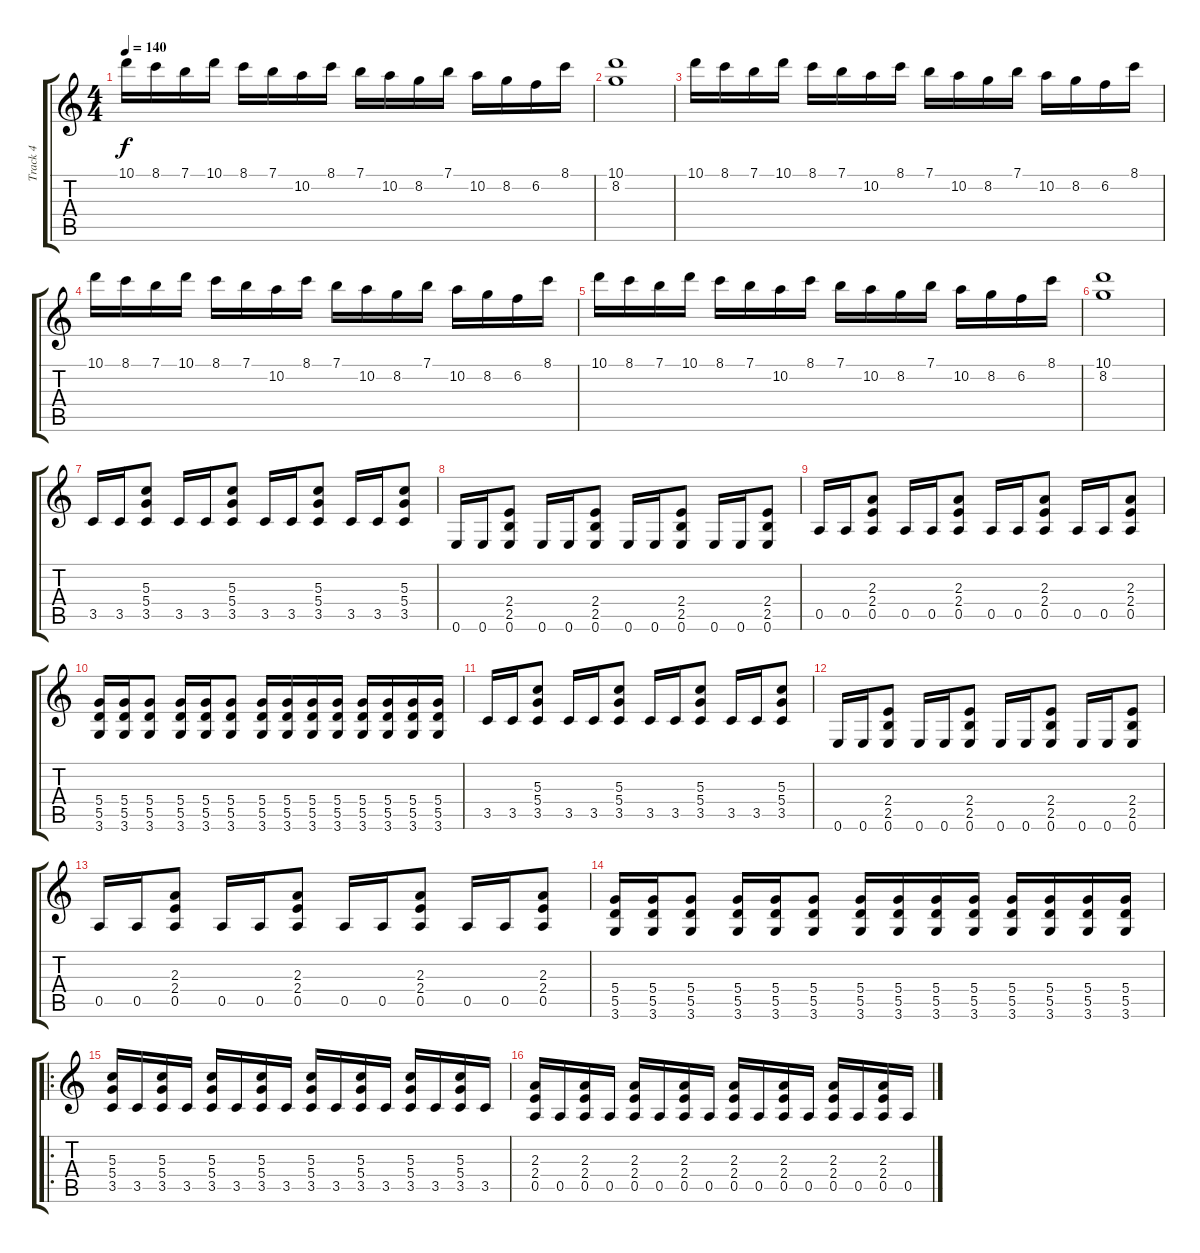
\track ("Track 4" "Track 4") {instrument distortionguitar}
\staff {score tabs}
\tuning (E4 B3 G3 D3 A2 E2) {hide}
\ts (4 4)
\tempo 140
\clef g2
\ks c
10.1.16{dy f} 8.1.16 7.1.16 10.1.16 8.1.16 7.1.16 10.2.16 8.1.16 7.1.16 10.2.16 8.2.16 7.1.16 10.2.16 8.2.16 6.2.16 8.1.16 |
(10.1 8.2).1 |
10.1.16 8.1.16 7.1.16 10.1.16 8.1.16 7.1.16 10.2.16 8.1.16 7.1.16 10.2.16 8.2.16 7.1.16 10.2.16 8.2.16 6.2.16 8.1.16 |
10.1.16 8.1.16 7.1.16 10.1.16 8.1.16 7.1.16 10.2.16 8.1.16 7.1.16 10.2.16 8.2.16 7.1.16 10.2.16 8.2.16 6.2.16 8.1.16 |
10.1.16 8.1.16 7.1.16 10.1.16 8.1.16 7.1.16 10.2.16 8.1.16 7.1.16 10.2.16 8.2.16 7.1.16 10.2.16 8.2.16 6.2.16 8.1.16 |
(10.1 8.2).1 |
3.5.16 3.5.16 (5.3 5.4 3.5).8 3.5.16 3.5.16 (5.3 5.4 3.5).8 3.5.16 3.5.16 (5.3 5.4 3.5).8 3.5.16 3.5.16 (5.3 5.4 3.5).8 |
0.6.16 0.6.16 (2.4 2.5 0.6).8 0.6.16 0.6.16 (2.4 2.5 0.6).8 0.6.16 0.6.16 (2.4 2.5 0.6).8 0.6.16 0.6.16 (2.4 2.5 0.6).8 |
0.5.16 0.5.16 (2.3 2.4 0.5).8 0.5.16 0.5.16 (2.3 2.4 0.5).8 0.5.16 0.5.16 (2.3 2.4 0.5).8 0.5.16 0.5.16 (2.3 2.4 0.5).8 |
(5.4 5.5 3.6).16 (5.4 5.5 3.6).16 (5.4 5.5 3.6).8 (5.4 5.5 3.6).16 (5.4 5.5 3.6).16 (5.4 5.5 3.6).8 (5.4 5.5 3.6).16 (5.4 5.5 3.6).16 (5.4 5.5 3.6).16 (5.4 5.5 3.6).16 (5.4 5.5 3.6).16 (5.4 5.5 3.6).16 (5.4 5.5 3.6).16 (5.4 5.5 3.6).16 |
3.5.16 3.5.16 (5.3 5.4 3.5).8 3.5.16 3.5.16 (5.3 5.4 3.5).8 3.5.16 3.5.16 (5.3 5.4 3.5).8 3.5.16 3.5.16 (5.3 5.4 3.5).8 |
0.6.16 0.6.16 (2.4 2.5 0.6).8 0.6.16 0.6.16 (2.4 2.5 0.6).8 0.6.16 0.6.16 (2.4 2.5 0.6).8 0.6.16 0.6.16 (2.4 2.5 0.6).8 |
0.5.16 0.5.16 (2.3 2.4 0.5).8 0.5.16 0.5.16 (2.3 2.4 0.5).8 0.5.16 0.5.16 (2.3 2.4 0.5).8 0.5.16 0.5.16 (2.3 2.4 0.5).8 |
(5.4 5.5 3.6).16 (5.4 5.5 3.6).16 (5.4 5.5 3.6).8 (5.4 5.5 3.6).16 (5.4 5.5 3.6).16 (5.4 5.5 3.6).8 (5.4 5.5 3.6).16 (5.4 5.5 3.6).16 (5.4 5.5 3.6).16 (5.4 5.5 3.6).16 (5.4 5.5 3.6).16 (5.4 5.5 3.6).16 (5.4 5.5 3.6).16 (5.4 5.5 3.6).16 |
\ro
(5.3 5.4 3.5).16 3.5.16 (5.3 5.4 3.5).16 3.5.16 (5.3 5.4 3.5).16 3.5.16 (5.3 5.4 3.5).16 3.5.16 (5.3 5.4 3.5).16 3.5.16 (5.3 5.4 3.5).16 3.5.16 (5.3 5.4 3.5).16 3.5.16 (5.3 5.4 3.5).16 3.5.16 |
(2.3 2.4 0.5).16 0.5.16 (2.3 2.4 0.5).16 0.5.16 (2.3 2.4 0.5).16 0.5.16 (2.3 2.4 0.5).16 0.5.16 (2.3 2.4 0.5).16 0.5.16 (2.3 2.4 0.5).16 0.5.16 (2.3 2.4 0.5).16 0.5.16 (2.3 2.4 0.5).16 0.5.16
